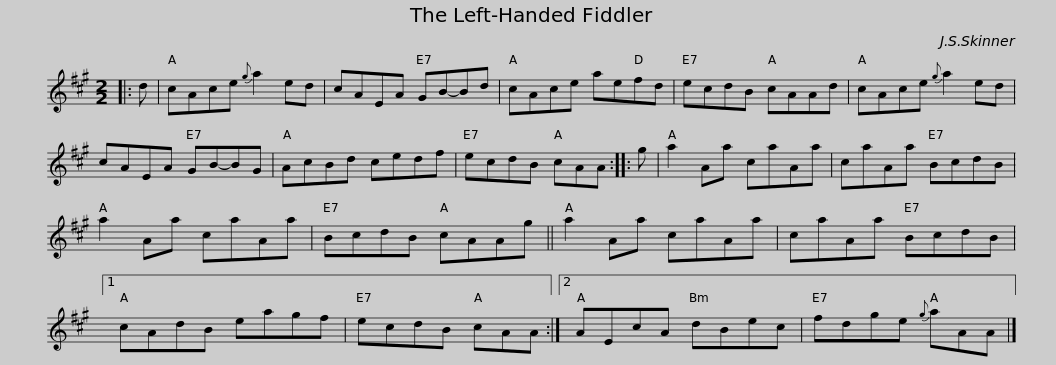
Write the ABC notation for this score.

X:1
L:1/8
M:2/2
I:linebreak $
K:A
V:1 treble
V:1
|: d | cAce{g} a2 ed | cAEA GB-Bd | cAce aefd | ecdB cAAd | %5
 cAce{g} a2 ed |$ cAEA GB-BG | AcBd cedf | ecdB cAA :: g | %10
 a2 Aa caAa | caAa BcdB |$ a2 Aa caAa | BcdB cAAg || a2 Aa caAa | %15
 caAa BcdB |1 cAdB eagf |$ ecdB cAA :|2 AEcA dBec | fdge{g} aAA |] %20
